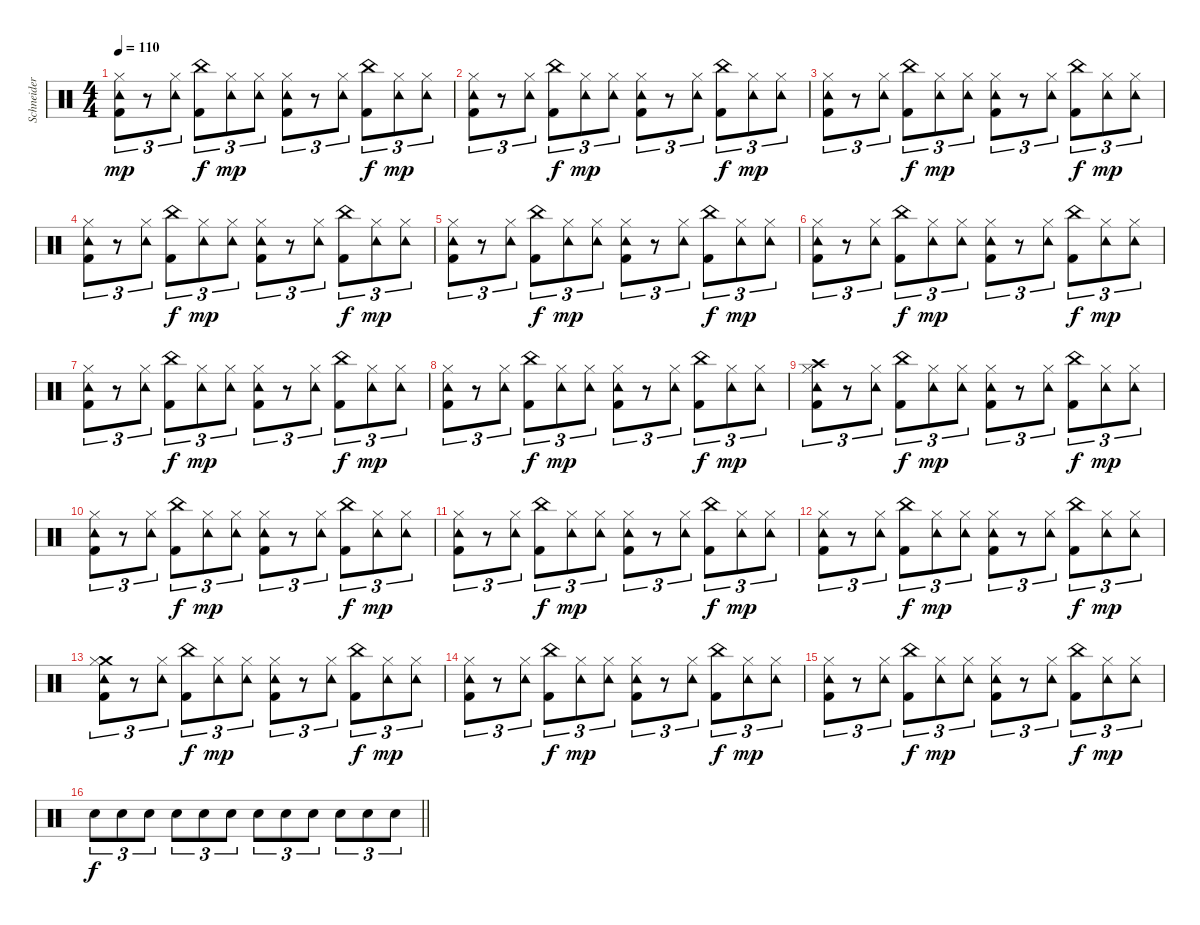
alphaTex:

\track ("Schneider" "Schneider") {instrument percussion}
\staff {score}
\articulation defaults
\ts (4 4)
\tempo 110
\clef neutral
\ks c
("Hi-Hat (closed)" "Tambourine (hit)" "Kick (hit) 2").8{tu (3 2) dy mp} r.8{tu (3 2)} ("Hi-Hat (closed)" "Tambourine (hit)").8{tu (3 2)} ("China (hit)" "Kick (hit) 2").8{tu (3 2) dy f} ("Hi-Hat (closed)" "Tambourine (hit)").8{tu (3 2) dy mp} ("Hi-Hat (closed)" "Tambourine (hit)").8{tu (3 2)} ("Hi-Hat (closed)" "Tambourine (hit)" "Kick (hit) 2").8{tu (3 2)} r.8{tu (3 2)} ("Hi-Hat (closed)" "Tambourine (hit)").8{tu (3 2)} ("China (hit)" "Kick (hit) 2").8{tu (3 2) dy f} ("Hi-Hat (closed)" "Tambourine (hit)").8{tu (3 2) dy mp} ("Hi-Hat (closed)" "Tambourine (hit)").8{tu (3 2)} |
("Hi-Hat (closed)" "Tambourine (hit)" "Kick (hit) 2").8{tu (3 2)} r.8{tu (3 2)} ("Hi-Hat (closed)" "Tambourine (hit)").8{tu (3 2)} ("China (hit)" "Kick (hit) 2").8{tu (3 2) dy f} ("Hi-Hat (closed)" "Tambourine (hit)").8{tu (3 2) dy mp} ("Hi-Hat (closed)" "Tambourine (hit)").8{tu (3 2)} ("Hi-Hat (closed)" "Tambourine (hit)" "Kick (hit) 2").8{tu (3 2)} r.8{tu (3 2)} ("Hi-Hat (closed)" "Tambourine (hit)").8{tu (3 2)} ("China (hit)" "Kick (hit) 2").8{tu (3 2) dy f} ("Hi-Hat (closed)" "Tambourine (hit)").8{tu (3 2) dy mp} ("Hi-Hat (closed)" "Tambourine (hit)").8{tu (3 2)} |
("Hi-Hat (closed)" "Tambourine (hit)" "Kick (hit) 2").8{tu (3 2)} r.8{tu (3 2)} ("Hi-Hat (closed)" "Tambourine (hit)").8{tu (3 2)} ("China (hit)" "Kick (hit) 2").8{tu (3 2) dy f} ("Hi-Hat (closed)" "Tambourine (hit)").8{tu (3 2) dy mp} ("Hi-Hat (closed)" "Tambourine (hit)").8{tu (3 2)} ("Hi-Hat (closed)" "Tambourine (hit)" "Kick (hit) 2").8{tu (3 2)} r.8{tu (3 2)} ("Hi-Hat (closed)" "Tambourine (hit)").8{tu (3 2)} ("China (hit)" "Kick (hit) 2").8{tu (3 2) dy f} ("Hi-Hat (closed)" "Tambourine (hit)").8{tu (3 2) dy mp} ("Hi-Hat (closed)" "Tambourine (hit)").8{tu (3 2)} |
("Hi-Hat (closed)" "Tambourine (hit)" "Kick (hit) 2").8{tu (3 2)} r.8{tu (3 2)} ("Hi-Hat (closed)" "Tambourine (hit)").8{tu (3 2)} ("China (hit)" "Kick (hit) 2").8{tu (3 2) dy f} ("Hi-Hat (closed)" "Tambourine (hit)").8{tu (3 2) dy mp} ("Hi-Hat (closed)" "Tambourine (hit)").8{tu (3 2)} ("Hi-Hat (closed)" "Tambourine (hit)" "Kick (hit) 2").8{tu (3 2)} r.8{tu (3 2)} ("Hi-Hat (closed)" "Tambourine (hit)").8{tu (3 2)} ("China (hit)" "Kick (hit) 2").8{tu (3 2) dy f} ("Hi-Hat (closed)" "Tambourine (hit)").8{tu (3 2) dy mp} ("Hi-Hat (closed)" "Tambourine (hit)").8{tu (3 2)} |
("Hi-Hat (closed)" "Tambourine (hit)" "Kick (hit) 2").8{tu (3 2)} r.8{tu (3 2)} ("Hi-Hat (closed)" "Tambourine (hit)").8{tu (3 2)} ("China (hit)" "Kick (hit) 2").8{tu (3 2) dy f} ("Hi-Hat (closed)" "Tambourine (hit)").8{tu (3 2) dy mp} ("Hi-Hat (closed)" "Tambourine (hit)").8{tu (3 2)} ("Hi-Hat (closed)" "Tambourine (hit)" "Kick (hit) 2").8{tu (3 2)} r.8{tu (3 2)} ("Hi-Hat (closed)" "Tambourine (hit)").8{tu (3 2)} ("China (hit)" "Kick (hit) 2").8{tu (3 2) dy f} ("Hi-Hat (closed)" "Tambourine (hit)").8{tu (3 2) dy mp} ("Hi-Hat (closed)" "Tambourine (hit)").8{tu (3 2)} |
("Hi-Hat (closed)" "Tambourine (hit)" "Kick (hit) 2").8{tu (3 2)} r.8{tu (3 2)} ("Hi-Hat (closed)" "Tambourine (hit)").8{tu (3 2)} ("China (hit)" "Kick (hit) 2").8{tu (3 2) dy f} ("Hi-Hat (closed)" "Tambourine (hit)").8{tu (3 2) dy mp} ("Hi-Hat (closed)" "Tambourine (hit)").8{tu (3 2)} ("Hi-Hat (closed)" "Tambourine (hit)" "Kick (hit) 2").8{tu (3 2)} r.8{tu (3 2)} ("Hi-Hat (closed)" "Tambourine (hit)").8{tu (3 2)} ("China (hit)" "Kick (hit) 2").8{tu (3 2) dy f} ("Hi-Hat (closed)" "Tambourine (hit)").8{tu (3 2) dy mp} ("Hi-Hat (closed)" "Tambourine (hit)").8{tu (3 2)} |
("Hi-Hat (closed)" "Tambourine (hit)" "Kick (hit) 2").8{tu (3 2)} r.8{tu (3 2)} ("Hi-Hat (closed)" "Tambourine (hit)").8{tu (3 2)} ("China (hit)" "Kick (hit) 2").8{tu (3 2) dy f} ("Hi-Hat (closed)" "Tambourine (hit)").8{tu (3 2) dy mp} ("Hi-Hat (closed)" "Tambourine (hit)").8{tu (3 2)} ("Hi-Hat (closed)" "Tambourine (hit)" "Kick (hit) 2").8{tu (3 2)} r.8{tu (3 2)} ("Hi-Hat (closed)" "Tambourine (hit)").8{tu (3 2)} ("China (hit)" "Kick (hit) 2").8{tu (3 2) dy f} ("Hi-Hat (closed)" "Tambourine (hit)").8{tu (3 2) dy mp} ("Hi-Hat (closed)" "Tambourine (hit)").8{tu (3 2)} |
("Hi-Hat (closed)" "Tambourine (hit)" "Kick (hit) 2").8{tu (3 2)} r.8{tu (3 2)} ("Hi-Hat (closed)" "Tambourine (hit)").8{tu (3 2)} ("China (hit)" "Kick (hit) 2").8{tu (3 2) dy f} ("Hi-Hat (closed)" "Tambourine (hit)").8{tu (3 2) dy mp} ("Hi-Hat (closed)" "Tambourine (hit)").8{tu (3 2)} ("Hi-Hat (closed)" "Tambourine (hit)" "Kick (hit) 2").8{tu (3 2)} r.8{tu (3 2)} ("Hi-Hat (closed)" "Tambourine (hit)").8{tu (3 2)} ("China (hit)" "Kick (hit) 2").8{tu (3 2) dy f} ("Hi-Hat (closed)" "Tambourine (hit)").8{tu (3 2) dy mp} ("Hi-Hat (closed)" "Tambourine (hit)").8{tu (3 2)} |
("Crash high (hit)" "Hi-Hat (closed)" "Tambourine (hit)" "Kick (hit) 2").8{tu (3 2)} r.8{tu (3 2)} ("Hi-Hat (closed)" "Tambourine (hit)").8{tu (3 2)} ("China (hit)" "Kick (hit) 2").8{tu (3 2) dy f} ("Hi-Hat (closed)" "Tambourine (hit)").8{tu (3 2) dy mp} ("Hi-Hat (closed)" "Tambourine (hit)").8{tu (3 2)} ("Hi-Hat (closed)" "Tambourine (hit)" "Kick (hit) 2").8{tu (3 2)} r.8{tu (3 2)} ("Hi-Hat (closed)" "Tambourine (hit)").8{tu (3 2)} ("China (hit)" "Kick (hit) 2").8{tu (3 2) dy f} ("Hi-Hat (closed)" "Tambourine (hit)").8{tu (3 2) dy mp} ("Hi-Hat (closed)" "Tambourine (hit)").8{tu (3 2)} |
("Hi-Hat (closed)" "Tambourine (hit)" "Kick (hit) 2").8{tu (3 2)} r.8{tu (3 2)} ("Hi-Hat (closed)" "Tambourine (hit)").8{tu (3 2)} ("China (hit)" "Kick (hit) 2").8{tu (3 2) dy f} ("Hi-Hat (closed)" "Tambourine (hit)").8{tu (3 2) dy mp} ("Hi-Hat (closed)" "Tambourine (hit)").8{tu (3 2)} ("Hi-Hat (closed)" "Tambourine (hit)" "Kick (hit) 2").8{tu (3 2)} r.8{tu (3 2)} ("Hi-Hat (closed)" "Tambourine (hit)").8{tu (3 2)} ("China (hit)" "Kick (hit) 2").8{tu (3 2) dy f} ("Hi-Hat (closed)" "Tambourine (hit)").8{tu (3 2) dy mp} ("Hi-Hat (closed)" "Tambourine (hit)").8{tu (3 2)} |
("Hi-Hat (closed)" "Tambourine (hit)" "Kick (hit) 2").8{tu (3 2)} r.8{tu (3 2)} ("Hi-Hat (closed)" "Tambourine (hit)").8{tu (3 2)} ("China (hit)" "Kick (hit) 2").8{tu (3 2) dy f} ("Hi-Hat (closed)" "Tambourine (hit)").8{tu (3 2) dy mp} ("Hi-Hat (closed)" "Tambourine (hit)").8{tu (3 2)} ("Hi-Hat (closed)" "Tambourine (hit)" "Kick (hit) 2").8{tu (3 2)} r.8{tu (3 2)} ("Hi-Hat (closed)" "Tambourine (hit)").8{tu (3 2)} ("China (hit)" "Kick (hit) 2").8{tu (3 2) dy f} ("Hi-Hat (closed)" "Tambourine (hit)").8{tu (3 2) dy mp} ("Hi-Hat (closed)" "Tambourine (hit)").8{tu (3 2)} |
("Hi-Hat (closed)" "Tambourine (hit)" "Kick (hit) 2").8{tu (3 2)} r.8{tu (3 2)} ("Hi-Hat (closed)" "Tambourine (hit)").8{tu (3 2)} ("China (hit)" "Kick (hit) 2").8{tu (3 2) dy f} ("Hi-Hat (closed)" "Tambourine (hit)").8{tu (3 2) dy mp} ("Hi-Hat (closed)" "Tambourine (hit)").8{tu (3 2)} ("Hi-Hat (closed)" "Tambourine (hit)" "Kick (hit) 2").8{tu (3 2)} r.8{tu (3 2)} ("Hi-Hat (closed)" "Tambourine (hit)").8{tu (3 2)} ("China (hit)" "Kick (hit) 2").8{tu (3 2) dy f} ("Hi-Hat (closed)" "Tambourine (hit)").8{tu (3 2) dy mp} ("Hi-Hat (closed)" "Tambourine (hit)").8{tu (3 2)} |
("Crash medium (hit)" "Hi-Hat (closed)" "Tambourine (hit)" "Kick (hit) 2").8{tu (3 2)} r.8{tu (3 2)} ("Hi-Hat (closed)" "Tambourine (hit)").8{tu (3 2)} ("China (hit)" "Kick (hit) 2").8{tu (3 2) dy f} ("Hi-Hat (closed)" "Tambourine (hit)").8{tu (3 2) dy mp} ("Hi-Hat (closed)" "Tambourine (hit)").8{tu (3 2)} ("Hi-Hat (closed)" "Tambourine (hit)" "Kick (hit) 2").8{tu (3 2)} r.8{tu (3 2)} ("Hi-Hat (closed)" "Tambourine (hit)").8{tu (3 2)} ("China (hit)" "Kick (hit) 2").8{tu (3 2) dy f} ("Hi-Hat (closed)" "Tambourine (hit)").8{tu (3 2) dy mp} ("Hi-Hat (closed)" "Tambourine (hit)").8{tu (3 2)} |
("Hi-Hat (closed)" "Tambourine (hit)" "Kick (hit) 2").8{tu (3 2)} r.8{tu (3 2)} ("Hi-Hat (closed)" "Tambourine (hit)").8{tu (3 2)} ("China (hit)" "Kick (hit) 2").8{tu (3 2) dy f} ("Hi-Hat (closed)" "Tambourine (hit)").8{tu (3 2) dy mp} ("Hi-Hat (closed)" "Tambourine (hit)").8{tu (3 2)} ("Hi-Hat (closed)" "Tambourine (hit)" "Kick (hit) 2").8{tu (3 2)} r.8{tu (3 2)} ("Hi-Hat (closed)" "Tambourine (hit)").8{tu (3 2)} ("China (hit)" "Kick (hit) 2").8{tu (3 2) dy f} ("Hi-Hat (closed)" "Tambourine (hit)").8{tu (3 2) dy mp} ("Hi-Hat (closed)" "Tambourine (hit)").8{tu (3 2)} |
("Hi-Hat (closed)" "Tambourine (hit)" "Kick (hit) 2").8{tu (3 2)} r.8{tu (3 2)} ("Hi-Hat (closed)" "Tambourine (hit)").8{tu (3 2)} ("China (hit)" "Kick (hit) 2").8{tu (3 2) dy f} ("Hi-Hat (closed)" "Tambourine (hit)").8{tu (3 2) dy mp} ("Hi-Hat (closed)" "Tambourine (hit)").8{tu (3 2)} ("Hi-Hat (closed)" "Tambourine (hit)" "Kick (hit) 2").8{tu (3 2)} r.8{tu (3 2)} ("Hi-Hat (closed)" "Tambourine (hit)").8{tu (3 2)} ("China (hit)" "Kick (hit) 2").8{tu (3 2) dy f} ("Hi-Hat (closed)" "Tambourine (hit)").8{tu (3 2) dy mp} ("Hi-Hat (closed)" "Tambourine (hit)").8{tu (3 2)} |
\barLineRight lightlight "Electric Snare (hit)".8{tu (3 2) dy f} "Electric Snare (hit)".8{tu (3 2)} "Electric Snare (hit)".8{tu (3 2)} "Electric Snare (hit)".8{tu (3 2)} "Electric Snare (hit)".8{tu (3 2)} "Electric Snare (hit)".8{tu (3 2)} "Electric Snare (hit)".8{tu (3 2)} "Electric Snare (hit)".8{tu (3 2)} "Electric Snare (hit)".8{tu (3 2)} "Electric Snare (hit)".8{tu (3 2)} "Electric Snare (hit)".8{tu (3 2)} "Electric Snare (hit)".8{tu (3 2)}
